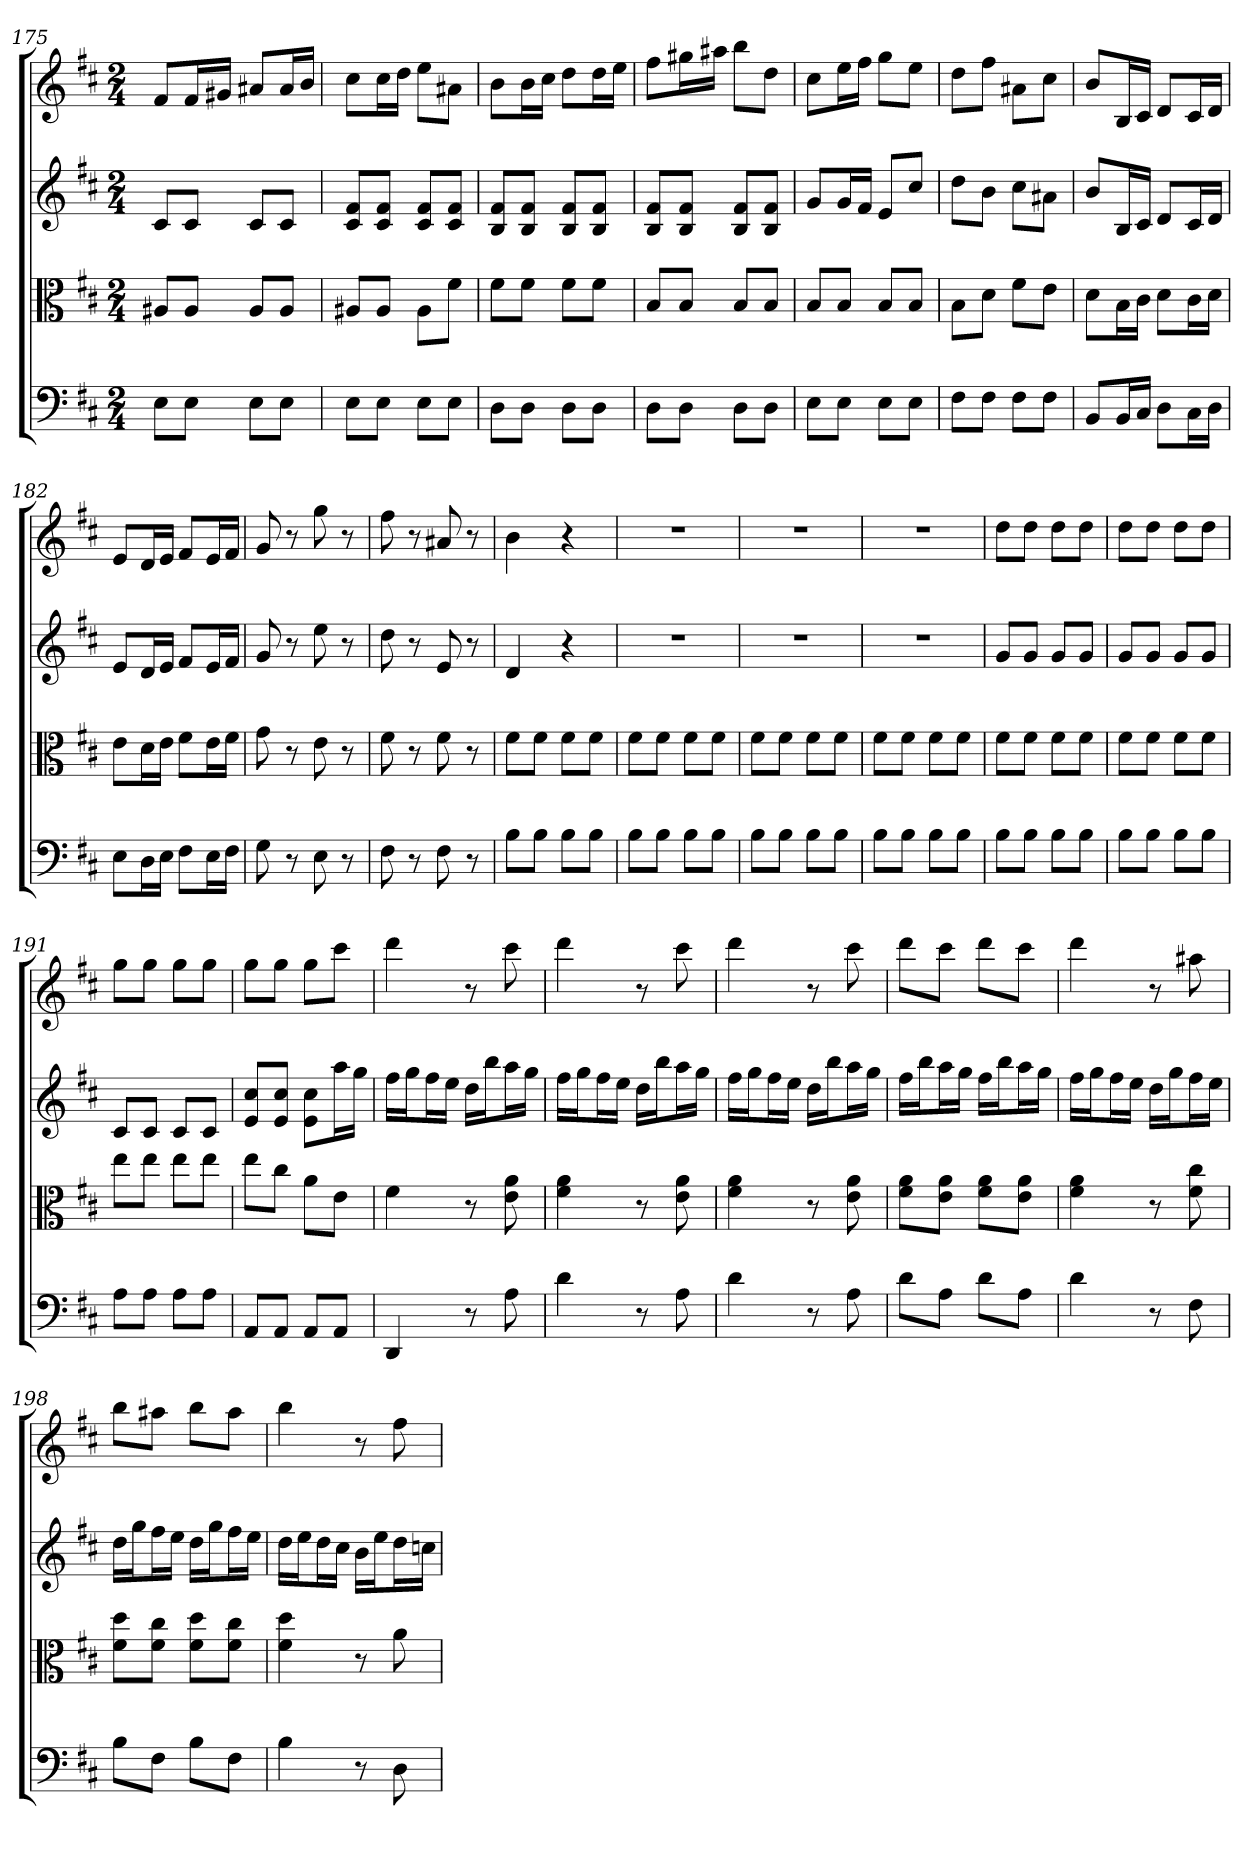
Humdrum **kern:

**kern	**kern	**kern	**kern
*part4	*part3	*part2	*part1
*staff4	*staff3	*staff2	*staff1
*clefF4	*clefC3	*	*
*k[f#c#]	*k[f#c#]	*k[f#c#]	*k[f#c#]
*D:	*D:	*D:	*D:
*M2/4	*M2/4	*M2/4	*M2/4
=175	=175	=175	=175
8E\L	8A#X/L	8c#L	8f#L
8E\J	8A#/J	8c#J	16f#L
.	.	.	16g#XJJ
8E\L	8A#/L	8c#L	8a#XL
8E\J	8A#/J	8c#J	16a#L
.	.	.	16bJJ
=176	=176	=176	=176
8E\L	8A#X/L	8c# 8f#L	8cc#L
8E\J	8A#/J	8c# 8f#J	16cc#L
.	.	.	16ddJJ
8E\L	8A#\L	8c# 8f#L	8eeL
8E\J	8f#\J	8c# 8f#J	8a#XJ
=177	=177	=177	=177
8D\L	8f#\L	8B 8f#L	8bL
8D\J	8f#\J	8B 8f#J	16bL
.	.	.	16cc#JJ
8D\L	8f#\L	8B 8f#L	8ddL
8D\J	8f#\J	8B 8f#J	16ddL
.	.	.	16eeJJ
=178	=178	=178	=178
8D\L	8B/L	8B 8f#L	8ff#L
8D\J	8B/J	8B 8f#J	16gg#XL
.	.	.	16aa#XJJ
8D\L	8B/L	8B 8f#L	8bbL
8D\J	8B/J	8B 8f#J	8ddJ
=179	=179	=179	=179
8E\L	8B/L	8gL	8cc#L
8E\J	8B/J	16gL	16eeL
.	.	16f#JJ	16ff#JJ
8E\L	8B/L	8eL	8ggL
8E\J	8B/J	8cc#J	8eeJ
=180	=180	=180	=180
8F#\L	8B\L	8ddL	8ddL
8F#\J	8d\J	8bJ	8ff#J
8F#\L	8f#\L	8cc#L	8a#XL
8F#\J	8e\J	8a#XJ	8cc#J
=181	=181	=181	=181
8BB/L	8d\L	8bL	8bL
16BB/L	16B\L	16BL	16BL
16C#/JJ	16c#\JJ	16c#JJ	16c#JJ
8D\L	8d\L	8dL	8dL
16C#\L	16c#\L	16c#L	16c#L
16D\JJ	16d\JJ	16dJJ	16dJJ
=182	=182	=182	=182
8E\L	8e\L	8eL	8eL
16D\L	16d\L	16dL	16dL
16E\JJ	16e\JJ	16eJJ	16eJJ
8F#\L	8f#\L	8f#L	8f#L
16E\L	16e\L	16eL	16eL
16F#\JJ	16f#\JJ	16f#JJ	16f#JJ
=183	=183	=183	=183
8G	8g	8g	8g
8r	8r	8r	8r
8E	8e	8ee	8gg
8r	8r	8r	8r
=184	=184	=184	=184
8F#	8f#	8dd	8ff#
8r	8r	8r	8r
8F#	8f#	8e	8a#X
8r	8r	8r	8r
=185	=185	=185	=185
8B\L	8f#\L	4d	4b
8B\J	8f#\J	.	.
8B\L	8f#\L	4r	4r
8B\J	8f#\J	.	.
=186	=186	=186	=186
8B\L	8f#\L	2r	2r
8B\J	8f#\J	.	.
8B\L	8f#\L	.	.
8B\J	8f#\J	.	.
=187	=187	=187	=187
8B\L	8f#\L	2r	2r
8B\J	8f#\J	.	.
8B\L	8f#\L	.	.
8B\J	8f#\J	.	.
=188	=188	=188	=188
8B\L	8f#\L	2r	2r
8B\J	8f#\J	.	.
8B\L	8f#\L	.	.
8B\J	8f#\J	.	.
=189	=189	=189	=189
8B\L	8f#\L	8gL	8ddL
8B\J	8f#\J	8gJ	8ddJ
8B\L	8f#\L	8gL	8ddL
8B\J	8f#\J	8gJ	8ddJ
=190	=190	=190	=190
8B\L	8f#\L	8gL	8ddL
8B\J	8f#\J	8gJ	8ddJ
8B\L	8f#\L	8gL	8ddL
8B\J	8f#\J	8gJ	8ddJ
=191	=191	=191	=191
8A\L	8ee\L	8c#L	8ggL
8A\J	8ee\J	8c#J	8ggJ
8A\L	8ee\L	8c#L	8ggL
8A\J	8ee\J	8c#J	8ggJ
=192	=192	=192	=192
8AA/L	8ee\L	8e 8cc#L	8ggL
8AA/J	8cc#\J	8e 8cc#J	8ggJ
8AA/L	8a\L	8e 8cc#L	8ggL
8AA/J	8e\J	16aaL	8ccc#J
.	.	16ggJJ	.
=193	=193	=193	=193
4DD	4f#	16ff#LL	4ddd
.	.	16ggJ	.
.	.	16ff#L	.
.	.	16eeJJ	.
8r	8r	16ddLL	8r
.	.	16bbJ	.
8A	8e 8a	16aaL	8ccc#
.	.	16ggJJ	.
=194	=194	=194	=194
4d	4f# 4a	16ff#LL	4ddd
.	.	16ggJ	.
.	.	16ff#L	.
.	.	16eeJJ	.
8r	8r	16ddLL	8r
.	.	16bbJ	.
8A	8e 8a	16aaL	8ccc#
.	.	16ggJJ	.
=195	=195	=195	=195
4d	4f# 4a	16ff#LL	4ddd
.	.	16ggJ	.
.	.	16ff#L	.
.	.	16eeJJ	.
8r	8r	16ddLL	8r
.	.	16bbJ	.
8A	8e 8a	16aaL	8ccc#
.	.	16ggJJ	.
=196	=196	=196	=196
8d\L	8f#\ 8a\L	16ff#LL	8dddL
.	.	16bbJ	.
8A\J	8e\ 8a\J	16aaL	8ccc#J
.	.	16ggJJ	.
8d\L	8f#\ 8a\L	16ff#LL	8dddL
.	.	16bbJ	.
8A\J	8e\ 8a\J	16aaL	8ccc#J
.	.	16ggJJ	.
=197	=197	=197	=197
4d	4f# 4a	16ff#LL	4ddd
.	.	16ggJ	.
.	.	16ff#L	.
.	.	16eeJJ	.
8r	8r	16ddLL	8r
.	.	16ggJ	.
8F#	8f# 8cc#	16ff#L	8aa#X
.	.	16eeJJ	.
=198	=198	=198	=198
8B\L	8f#\ 8dd\L	16ddLL	8bbL
.	.	16ggJ	.
8F#\J	8f#\ 8cc#\J	16ff#L	8aa#XJ
.	.	16eeJJ	.
8B\L	8f#\ 8dd\L	16ddLL	8bbL
.	.	16ggJ	.
8F#\J	8f#\ 8cc#\J	16ff#L	8aa#J
.	.	16eeJJ	.
=199	=199	=199	=199
4B	4f# 4dd	16ddLL	4bb
.	.	16eeJ	.
.	.	16ddL	.
.	.	16cc#JJ	.
8r	8r	16bLL	8r
.	.	16eeJ	.
8D	8a	16ddL	8ff#
.	.	16ccnJJ	.
=	=	=	=
*-	*-	*-	*-
